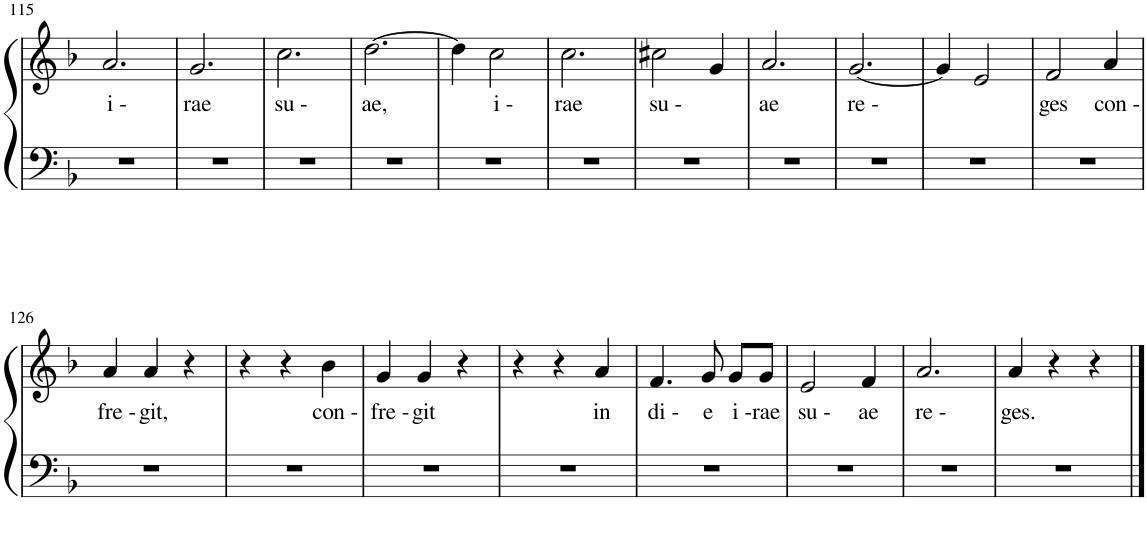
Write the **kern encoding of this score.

**kern	**kern	**text
*part1	*part1	*part1
*staff2	*staff1	*staff1
*I"Piano	*	*
*I'Pno.	*	*
!!LO:PB:g=z
*clefF4	*clefG2	*
*k[b-]	*k[b-]	*
*M3/4	*M3/4	*
=115	=115	=115
!	!	!LO:LY:b
2.r	2.a/	i -
=116	=116	=116
!	!	!LO:LY:b
2.r	2.g/	rae
=117	=117	=117
!	!	!LO:LY:b
2.r	2.cc\	su -
=118	=118	=118
!	!	!LO:LY:b
2.r	[2.dd\	ae,
=119	=119	=119
2.r	4dd\]	.
!	!	!LO:LY:b
.	2cc\	i -
=120	=120	=120
!	!	!LO:LY:b
2.r	2.cc\	rae
=121	=121	=121
!	!	!LO:LY:b
2.r	2cc#X\	su -
.	4g/	.
=122	=122	=122
!	!	!LO:LY:b
2.r	2.a/	ae
=123	=123	=123
!	!	!LO:LY:b
2.r	[2.g/	re -
=124	=124	=124
2.r	4g/]	.
.	2e/	.
=125	=125	=125
!	!	!LO:LY:b
2.r	2f/	ges
!	!	!LO:LY:b
.	4a/	con -
!!LO:LB:g=z
=126	=126	=126
!	!	!LO:LY:b
2.r	4a/	fre -
!	!	!LO:LY:b
.	4a/	git,
.	4r	.
=127	=127	=127
2.r	4r	.
.	4r	.
!	!	!LO:LY:b
.	4b-\	con -
=128	=128	=128
!	!	!LO:LY:b
2.r	4g/	fre -
!	!	!LO:LY:b
.	4g/	git
.	4r	.
=129	=129	=129
2.r	4r	.
.	4r	.
!	!	!LO:LY:b
.	4a/	in
=130	=130	=130
!	!	!LO:LY:b
2.r	4.f/	di -
!	!	!LO:LY:b
.	8g/	e
!	!	!LO:LY:b
.	8g/L	i -
!	!	!LO:LY:b
.	8g/J	rae
=131	=131	=131
!	!	!LO:LY:b
2.r	2e/	su -
!	!	!LO:LY:b
.	4f/	ae
=132	=132	=132
!	!	!LO:LY:b
2.r	2.a/	re -
=133	=133	=133
!	!	!LO:LY:b
2.r	4a/	ges.
.	4r	.
.	4r	.
==	==	==
*-	*-	*-
